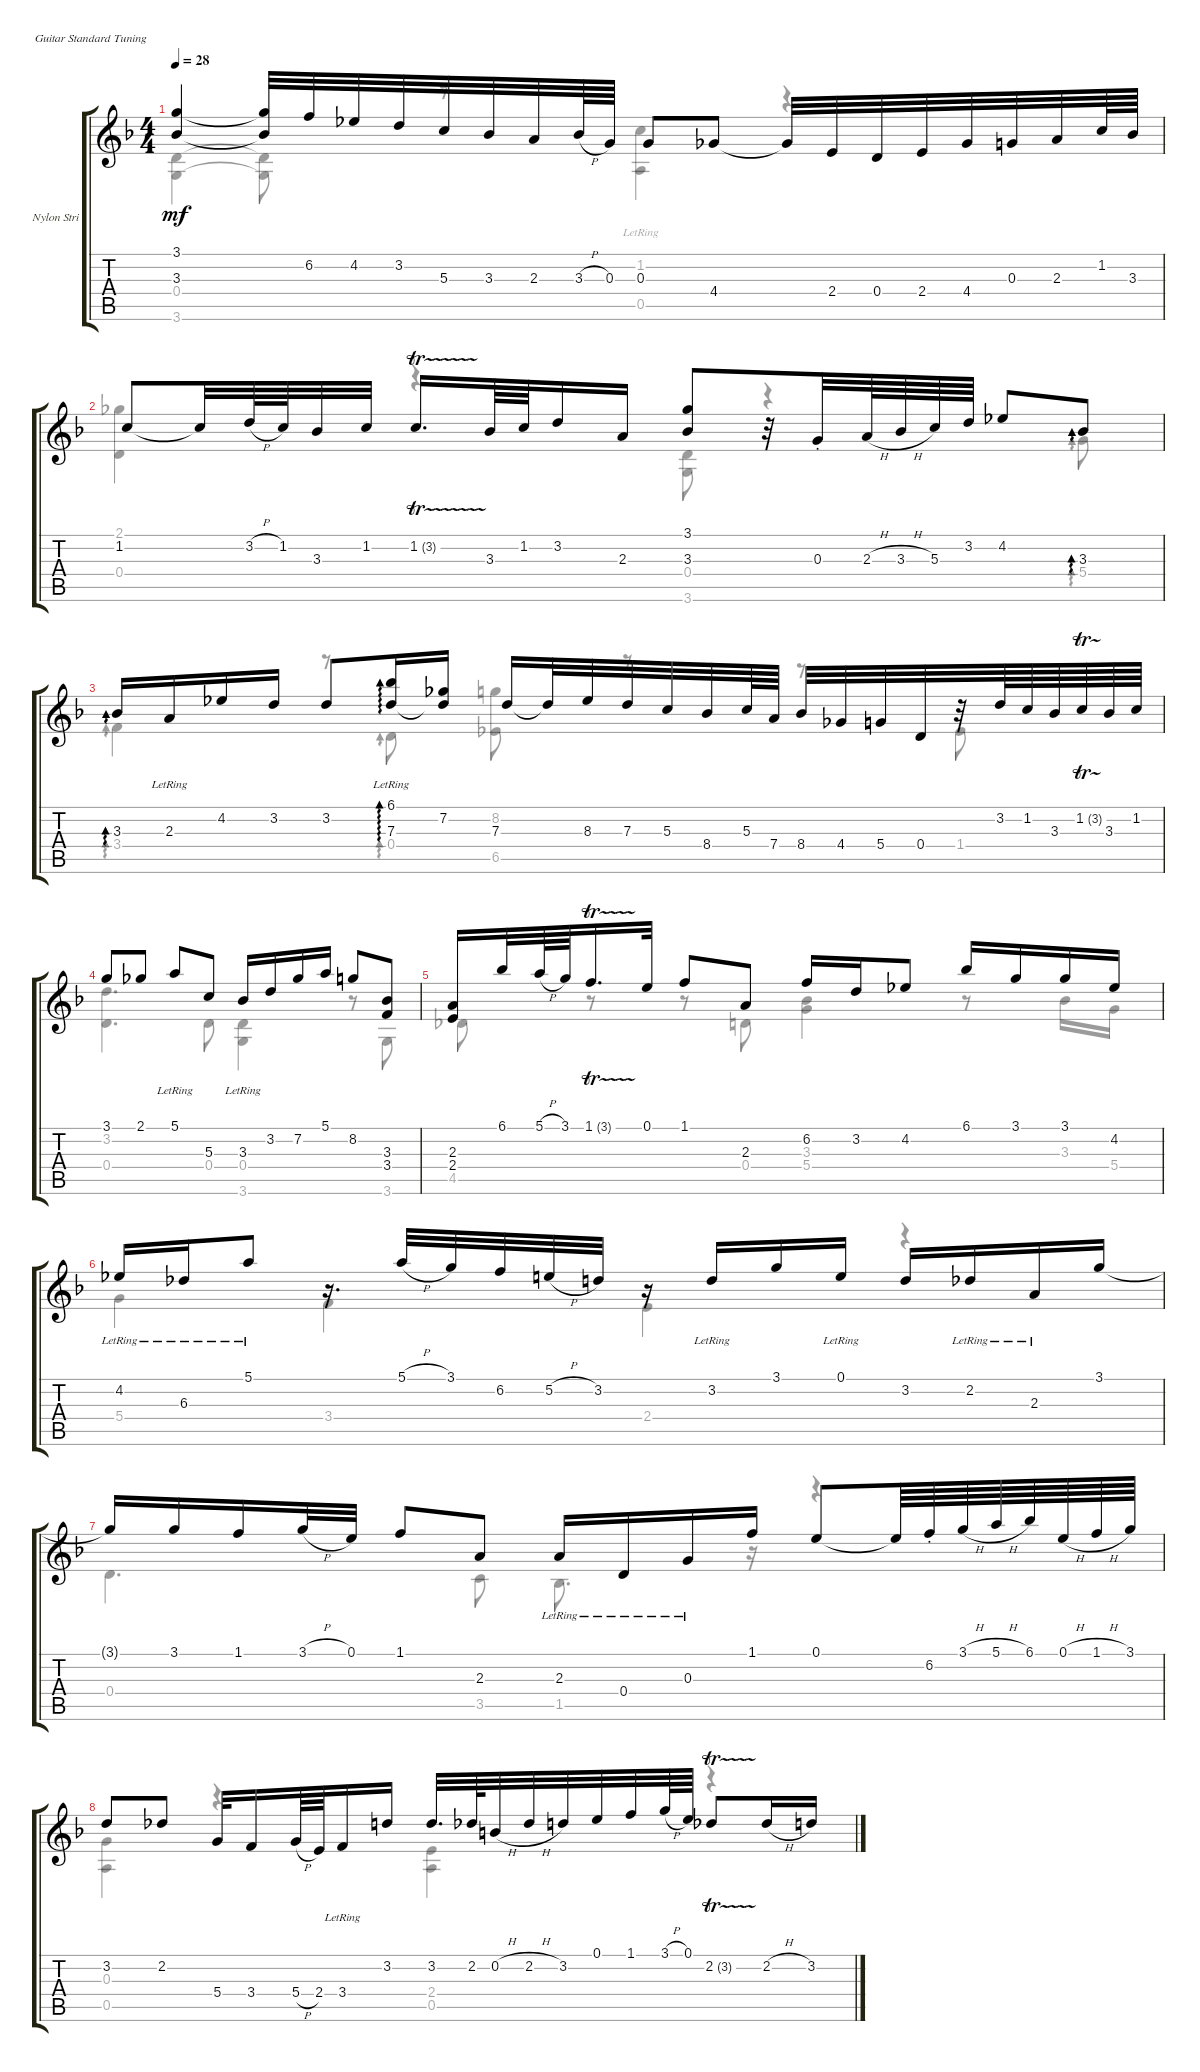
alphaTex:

\bracketExtendMode groupsimilarinstruments
\firstSystemTrackNameOrientation horizontal
\otherSystemsTrackNameOrientation horizontal
\track ("Nylon Stringed Guitar" "Nylon Stri") {instrument acousticguitarnylon}
\staff {score tabs}
\tuning (E4 B3 G3 D3 A2 E2)
\voice
\ts (4 4)
\tempo 28
\clef g2
\ks f
(3.1 3.3).4{dy mf instrument acousticguitarnylon} (3.1{t} 3.3{t}).32 6.2.32 4.2.32 3.2.32 5.3.32 3.3.32 2.3.32 3.3{h}.64 0.3.64 0.3.8 4.4.8 4.4{t}.32 2.4.32 0.4.32 2.4.32 4.4.32 0.3.32 2.3.32 1.2.64 3.3.64 |
1.2.8 1.2{t}.32 3.2{h}.64 1.2.64 3.3.32 1.2.32 1.2{tr (3 16)}.16{d} 3.3.64 1.2.64 3.2.16 2.3.16 (3.1 3.3).8 r.32 0.3{st}.32 2.3{h}.64 3.3{h}.64 5.3.64 3.2.64 4.2.8 3.3.8{ad 0} |
3.3.16{ad 0} 2.3{lr}.16 4.2.16 3.2.16 3.2.8 (6.1{lr} 7.3{lr}).16{ad 0} (7.2 7.3{t}).16 7.3.16 7.3{t}.32 8.3.32 7.3.32 5.3.32 8.4.32 5.3.64 7.4.64 8.4.32 4.4.32 5.4.32 0.4.32 r.32 3.2.64 1.2.64 3.3.64 1.2{tr (3 16)}.64 3.3.64 1.2.64 |
3.1.8 2.1.8 5.1{lr}.8 5.3.8 3.3{lr}.16 3.2.16 7.2.16 5.1.16 8.2.8 (3.3 3.4).8 |
(2.3 2.4).16 6.1.32 5.1{h}.64 3.1.64 1.1{tr (3 16)}.16{d} 0.1.32 1.1.8 2.3.8 6.2.16 3.2.16 4.2.8 6.1.16 3.1.16 3.1.16 4.2.16 |
4.2{lr}.16 6.3{lr}.16 5.1{lr}.8 r.16{d} 5.1{h}.32 3.1.32 6.2.32 5.2{h}.32 3.2.32 r.16 3.2{lr}.16 3.1.16 0.1{lr}.16 3.2.16 2.2{lr}.16 2.3{lr}.16 3.1.16 |
3.1{t}.16 3.1.16 1.1.16 3.1{h}.32 0.1.32 1.1.8 2.3.8 2.3{lr}.16 0.4{lr}.16 0.3{lr}.16 1.1.16 0.1.8 0.1{t}.64 6.2{st}.64 3.1{h}.64 5.1{h}.64 6.1.64 0.1{h}.64 1.1{h}.64 3.1.64 |
3.2.8 2.2.8 5.4.32 3.4.16 5.4{h}.64 2.4.64 3.4{lr}.16 3.2.16 3.2.32{d} 2.2.64 0.2{h}.32 2.2{h}.32 3.2.32 0.1.32 1.1.32 3.1{h}.64 0.1.64 2.2{tr (3 16)}.8 2.2{h}.16 3.2.16
\voice
\clef g2
\ottava regular
\simile none
\ks f
(0.4 3.6).4{dy mf} (0.4{t} 3.6{t}).8 r.8 (1.2{lr} 0.5{lr}).4 r.4 |
(2.1 0.4).4 r.4 (0.4 3.6).8 r.4 5.4.8{ad 0} |
3.4.4{ad 0} r.8 0.4.8{ad 0} (8.2 6.5).8 r.8 r.8 1.4.8 |
(3.2 0.4).4{d} 0.4.8 (0.4 3.6).4 r.8 3.6.8 |
4.5.8 r.8 r.8 0.4.8 (3.3 5.4).4 r.8 3.3.16 5.4.16 |
5.4.4 3.4.4 2.4.4 r.4 |
0.4.4{d} 3.5.8 1.5.8{d} r.16 r.4 |
(0.3 0.5).4 r.4 (2.4 0.5).4 r.4
